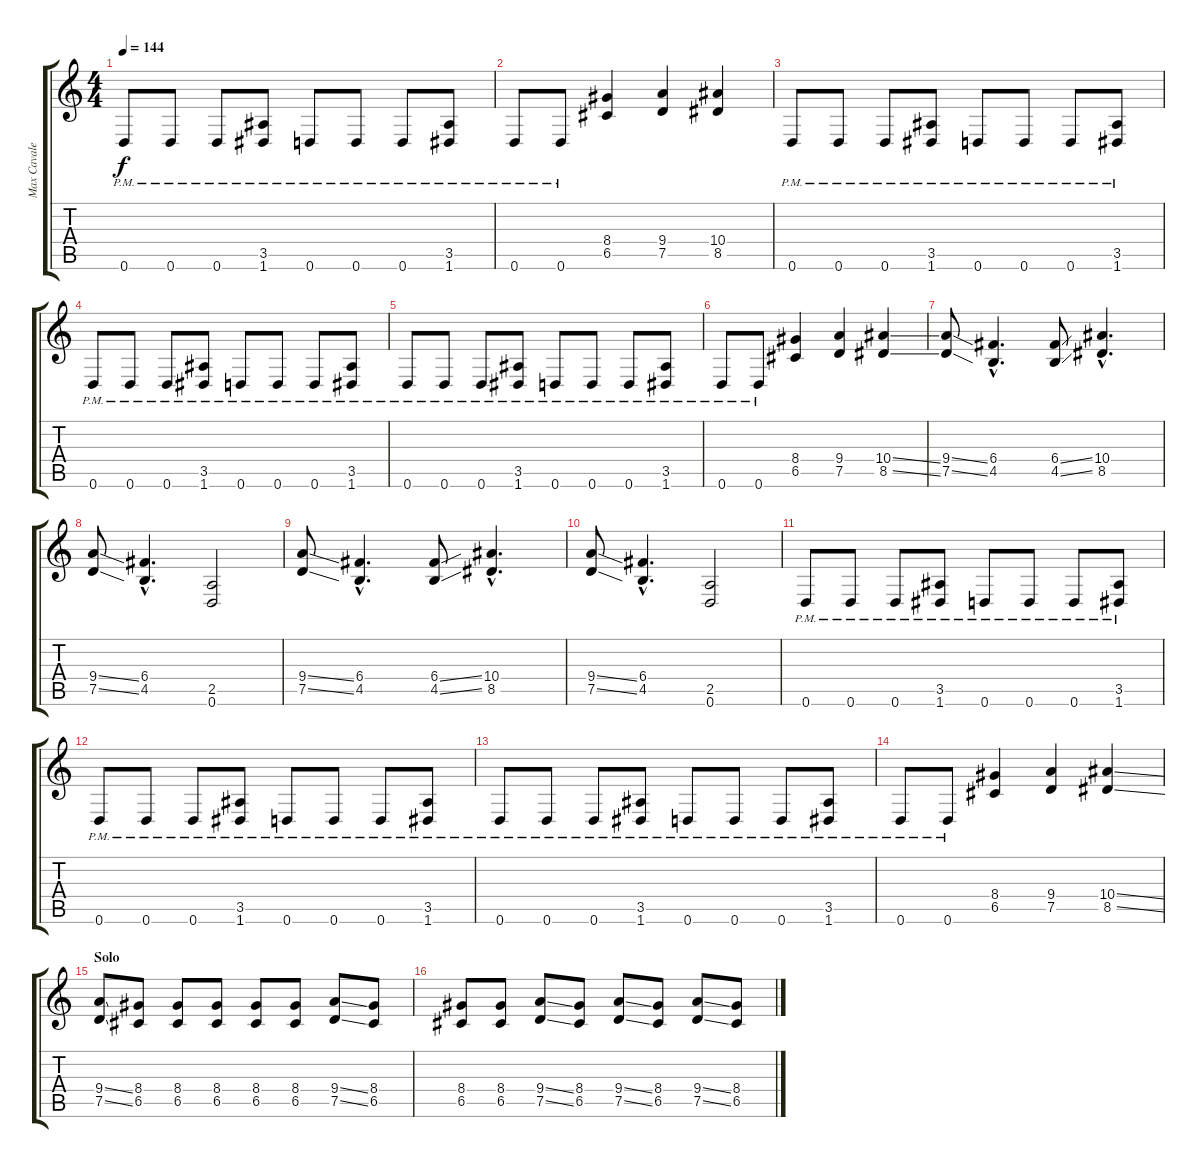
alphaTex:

\track ("Max Cavalera" "Max Cavale") {instrument distortionguitar}
\staff {score tabs}
\tuning (D4 A3 F3 C3 G2 D2) {hide}
\ts (4 4)
\tempo 144
\clef g2
\ks c
0.6{pm}.8{dy f} 0.6{pm}.8 0.6{pm}.8 (3.5 1.6{pm}).8 0.6{pm}.8 0.6{pm}.8 0.6{pm}.8 (3.5 1.6{pm}).8 |
0.6{pm}.8 0.6{pm}.8 (8.4 6.5).4 (9.4 7.5).4 (10.4 8.5).4 |
0.6{pm}.8 0.6{pm}.8 0.6{pm}.8 (3.5 1.6{pm}).8 0.6{pm}.8 0.6{pm}.8 0.6{pm}.8 (3.5 1.6{pm}).8 |
0.6{pm}.8 0.6{pm}.8 0.6{pm}.8 (3.5 1.6{pm}).8 0.6{pm}.8 0.6{pm}.8 0.6{pm}.8 (3.5 1.6{pm}).8 |
0.6{pm}.8 0.6{pm}.8 0.6{pm}.8 (3.5 1.6{pm}).8 0.6{pm}.8 0.6{pm}.8 0.6{pm}.8 (3.5 1.6{pm}).8 |
0.6{pm}.8 0.6{pm}.8 (8.4 6.5).4 (9.4 7.5).4 (10.4{ss} 8.5{ss}).4 |
(9.4{ss} 7.5{ss}).8 (6.4{hac} 4.5{hac}).4{d} (6.4{ss} 4.5{ss}).8 (10.4{hac} 8.5{hac}).4{d} |
(9.4{ss} 7.5{ss}).8 (6.4{hac} 4.5{hac}).4{d} (2.5 0.6).2 |
(9.4{ss} 7.5{ss}).8 (6.4{hac} 4.5{hac}).4{d} (6.4{ss} 4.5{ss}).8 (10.4{hac} 8.5{hac}).4{d} |
(9.4{ss} 7.5{ss}).8 (6.4{hac} 4.5{hac}).4{d} (2.5 0.6).2 |
0.6{pm}.8 0.6{pm}.8 0.6{pm}.8 (3.5 1.6{pm}).8 0.6{pm}.8 0.6{pm}.8 0.6{pm}.8 (3.5 1.6{pm}).8 |
0.6{pm}.8 0.6{pm}.8 0.6{pm}.8 (3.5 1.6{pm}).8 0.6{pm}.8 0.6{pm}.8 0.6{pm}.8 (3.5 1.6{pm}).8 |
0.6{pm}.8 0.6{pm}.8 0.6{pm}.8 (3.5 1.6{pm}).8 0.6{pm}.8 0.6{pm}.8 0.6{pm}.8 (3.5 1.6{pm}).8 |
0.6{pm}.8 0.6{pm}.8 (8.4 6.5).4 (9.4 7.5).4 (10.4{ss} 8.5{ss}).4 |
\section ("" "Solo")
(9.4{ss} 7.5{ss}).8 (8.4 6.5).8 (8.4 6.5).8 (8.4 6.5).8 (8.4 6.5).8 (8.4 6.5).8 (9.4{ss} 7.5{ss}).8 (8.4 6.5).8 |
(8.4 6.5).8 (8.4 6.5).8 (9.4{ss} 7.5{ss}).8 (8.4 6.5).8 (9.4{ss} 7.5{ss}).8 (8.4 6.5).8 (9.4{ss} 7.5{ss}).8 (8.4 6.5).8
